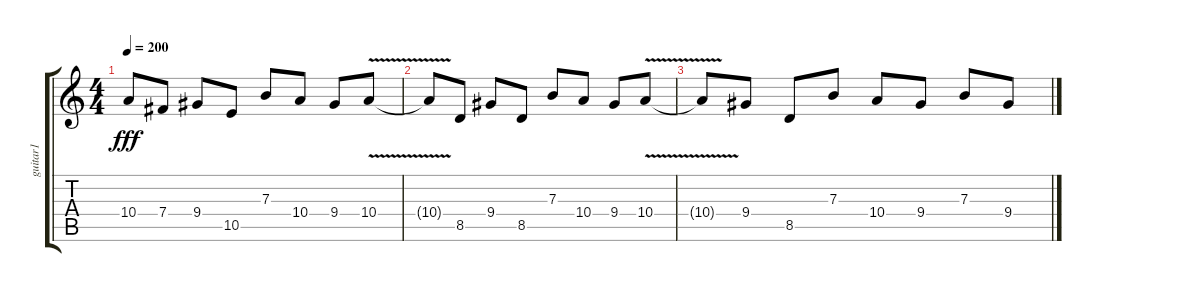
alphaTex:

\track ("guitar1" "guitar1") {instrument distortionguitar}
\staff {score tabs}
\tuning (Db4 Ab3 E3 B2 Gb2 B1) {hide}
\ts (4 4)
\tempo 200
\clef g2
\ks c
10.4{t}.8{dy fff} 7.4.8 9.4.8 10.5.8 7.3.8 10.4.8 9.4.8 10.4{v}.8 |
10.4{t}.8 8.5.8 9.4.8 8.5.8 7.3.8 10.4.8 9.4.8 10.4{v}.8 |
10.4{t}.8 9.4.8 8.5.8 7.3.8 10.4.8 9.4.8 7.3.8 9.4.8
